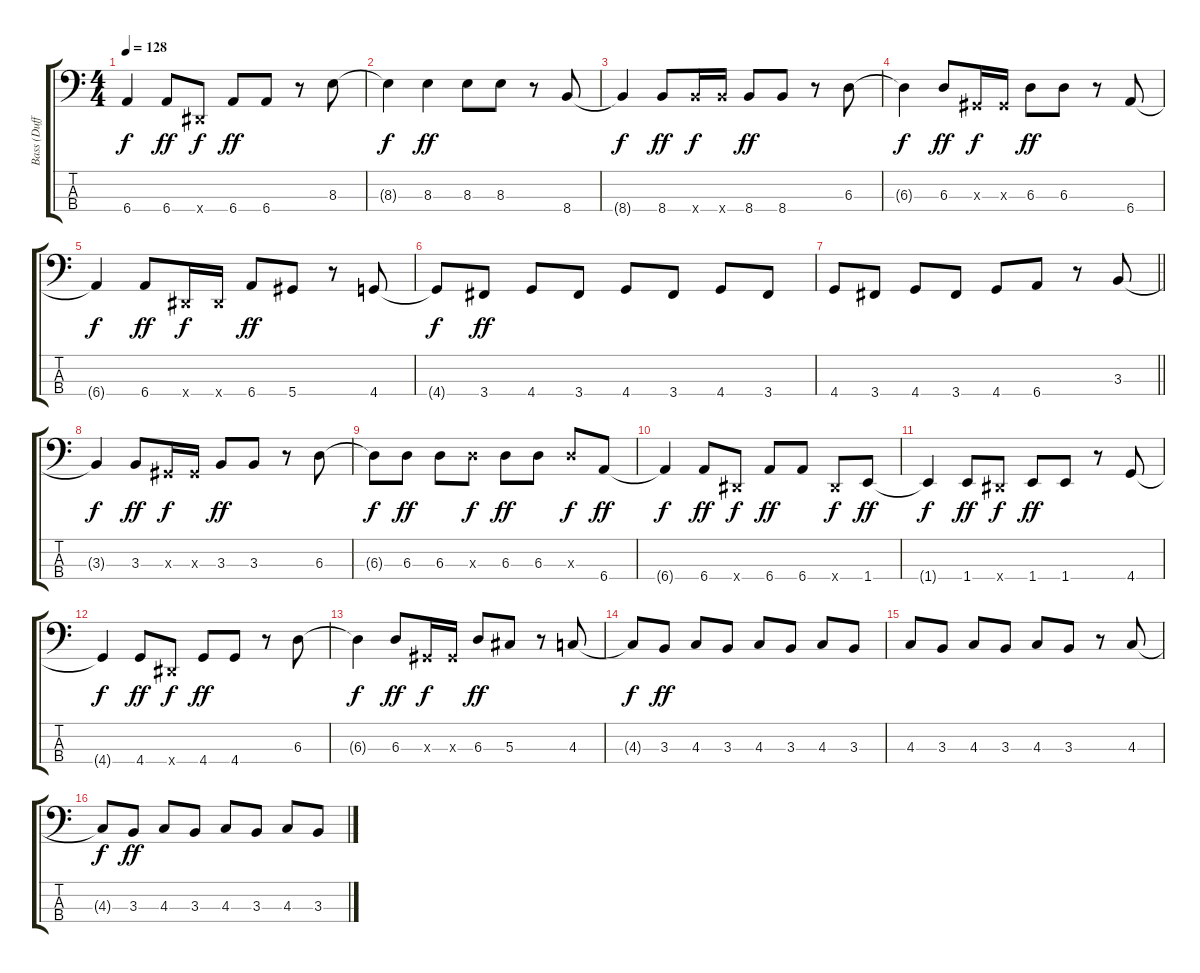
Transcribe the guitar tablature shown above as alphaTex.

\track ("Bass (Duff)" "Bass (Duff") {instrument electricbasspick}
\staff {score tabs}
\tuning (Gb2 Db2 Ab1 Eb1) {hide}
\ts (4 4)
\tempo 128
\clef f4
\ks c
6.4{t}.4{dy f} 6.4.8{dy ff} 0.4{x}.8{dy f} 6.4.8{dy ff} 6.4.8 r.8 8.3.8 |
8.3{t}.4{dy f} 8.3.4{dy ff} 8.3.8 8.3.8 r.8 8.4.8 |
8.4{t}.4{dy f} 8.4.8{dy ff} 8.4{x}.16{dy f} 8.4{x}.16 8.4.8{dy ff} 8.4.8 r.8 6.3.8 |
6.3{t}.4{dy f} 6.3.8{dy ff} 0.3{x}.16{dy f} 0.3{x}.16 6.3.8{dy ff} 6.3.8 r.8 6.4.8 |
6.4{t}.4{dy f} 6.4.8{dy ff} 0.4{x}.16{dy f} 0.4{x}.16 6.4.8{dy ff} 5.4.8 r.8 4.4.8 |
4.4{t}.8{dy f} 3.4.8{dy ff} 4.4.8 3.4.8 4.4.8 3.4.8 4.4.8 3.4.8 |
\barLineRight lightlight
4.4.8 3.4.8 4.4.8 3.4.8 4.4.8 6.4.8 r.8 3.3.8 |
3.3{t}.4{dy f} 3.3.8{dy ff} 0.3{x}.16{dy f} 0.3{x}.16 3.3.8{dy ff} 3.3.8 r.8 6.3.8 |
6.3{t}.8{dy f} 6.3.8{dy ff} 6.3.8 6.3{x}.8{dy f} 6.3.8{dy ff} 6.3.8 6.3{x}.8{dy f} 6.4.8{dy ff} |
6.4{t}.4{dy f} 6.4.8{dy ff} 0.4{x}.8{dy f} 6.4.8{dy ff} 6.4.8 0.4{x}.8{dy f} 1.4.8{dy ff} |
1.4{t}.4{dy f} 1.4.8{dy ff} 0.4{x}.8{dy f} 1.4.8{dy ff} 1.4.8 r.8 4.4.8 |
4.4{t}.4{dy f} 4.4.8{dy ff} 0.4{x}.8{dy f} 4.4.8{dy ff} 4.4.8 r.8 6.3.8 |
6.3{t}.4{dy f} 6.3.8{dy ff} 0.3{x}.16{dy f} 0.3{x}.16 6.3.8{dy ff} 5.3.8 r.8 4.3.8 |
4.3{t}.8{dy f} 3.3.8{dy ff} 4.3.8 3.3.8 4.3.8 3.3.8 4.3.8 3.3.8 |
4.3.8 3.3.8 4.3.8 3.3.8 4.3.8 3.3.8 r.8 4.3.8 |
4.3{t}.8{dy f} 3.3.8{dy ff} 4.3.8 3.3.8 4.3.8 3.3.8 4.3.8 3.3.8
